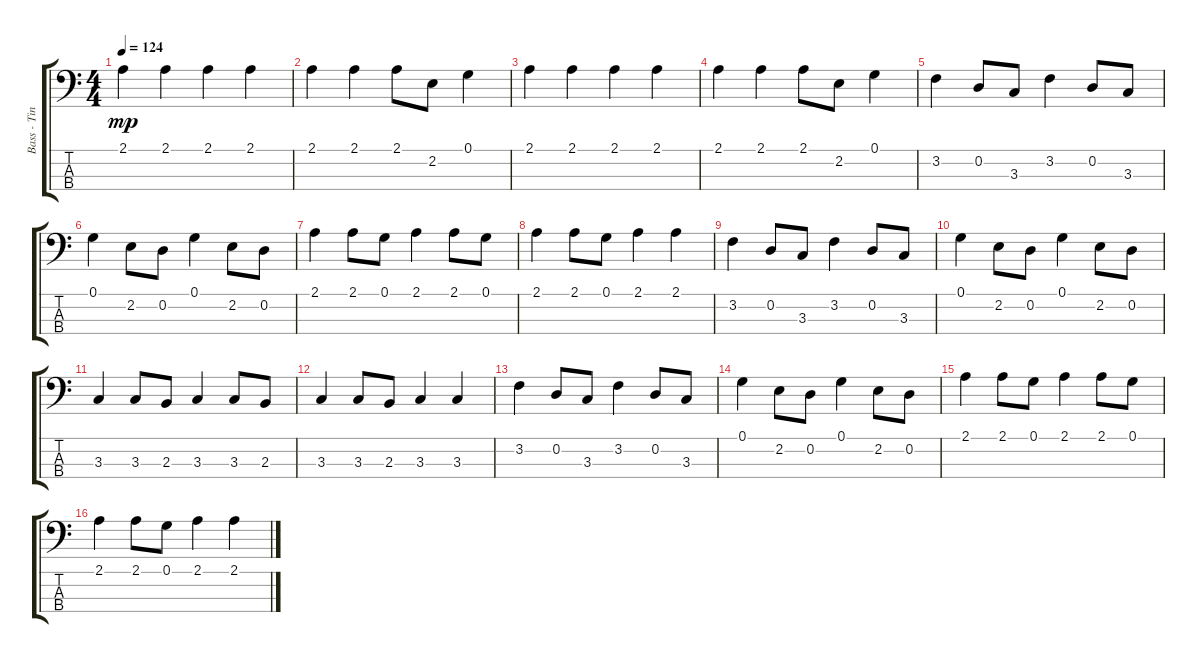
\track ("Bass - Tina Weymouth" "Bass - Tin") {instrument electricbassfinger}
\staff {score tabs}
\tuning (G2 D2 A1 E1) {hide}
\ts (4 4)
\tempo 124
\clef f4
\ks c
2.1.4{dy mp} 2.1.4 2.1.4 2.1.4 |
2.1.4 2.1.4 2.1.8 2.2.8 0.1.4 |
2.1.4 2.1.4 2.1.4 2.1.4 |
2.1.4 2.1.4 2.1.8 2.2.8 0.1.4 |
3.2.4 0.2.8 3.3.8 3.2.4 0.2.8 3.3.8 |
0.1.4 2.2.8 0.2.8 0.1.4 2.2.8 0.2.8 |
2.1.4 2.1.8 0.1.8 2.1.4 2.1.8 0.1.8 |
2.1.4 2.1.8 0.1.8 2.1.4 2.1.4 |
3.2.4 0.2.8 3.3.8 3.2.4 0.2.8 3.3.8 |
0.1.4 2.2.8 0.2.8 0.1.4 2.2.8 0.2.8 |
3.3.4 3.3.8 2.3.8 3.3.4 3.3.8 2.3.8 |
3.3.4 3.3.8 2.3.8 3.3.4 3.3.4 |
3.2.4 0.2.8 3.3.8 3.2.4 0.2.8 3.3.8 |
0.1.4 2.2.8 0.2.8 0.1.4 2.2.8 0.2.8 |
2.1.4 2.1.8 0.1.8 2.1.4 2.1.8 0.1.8 |
2.1.4 2.1.8 0.1.8 2.1.4 2.1.4
